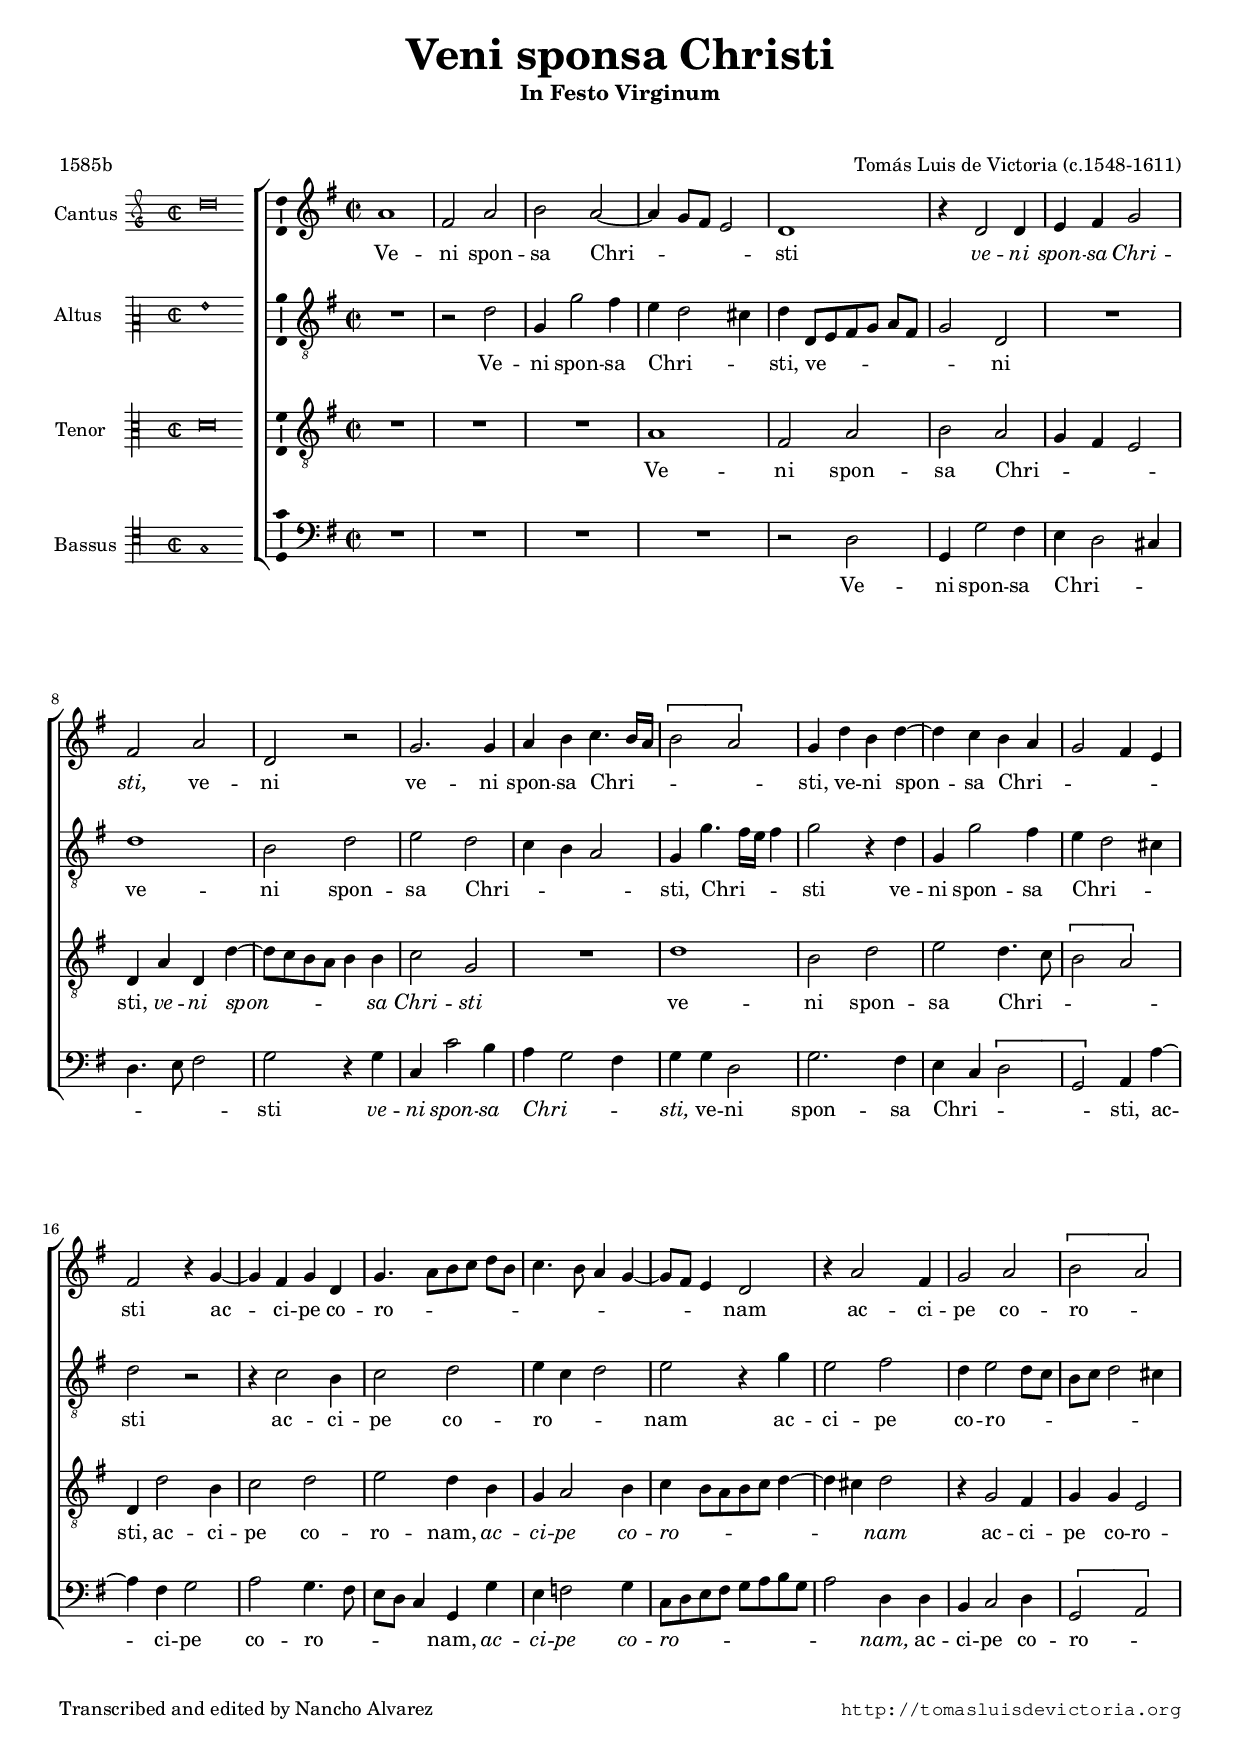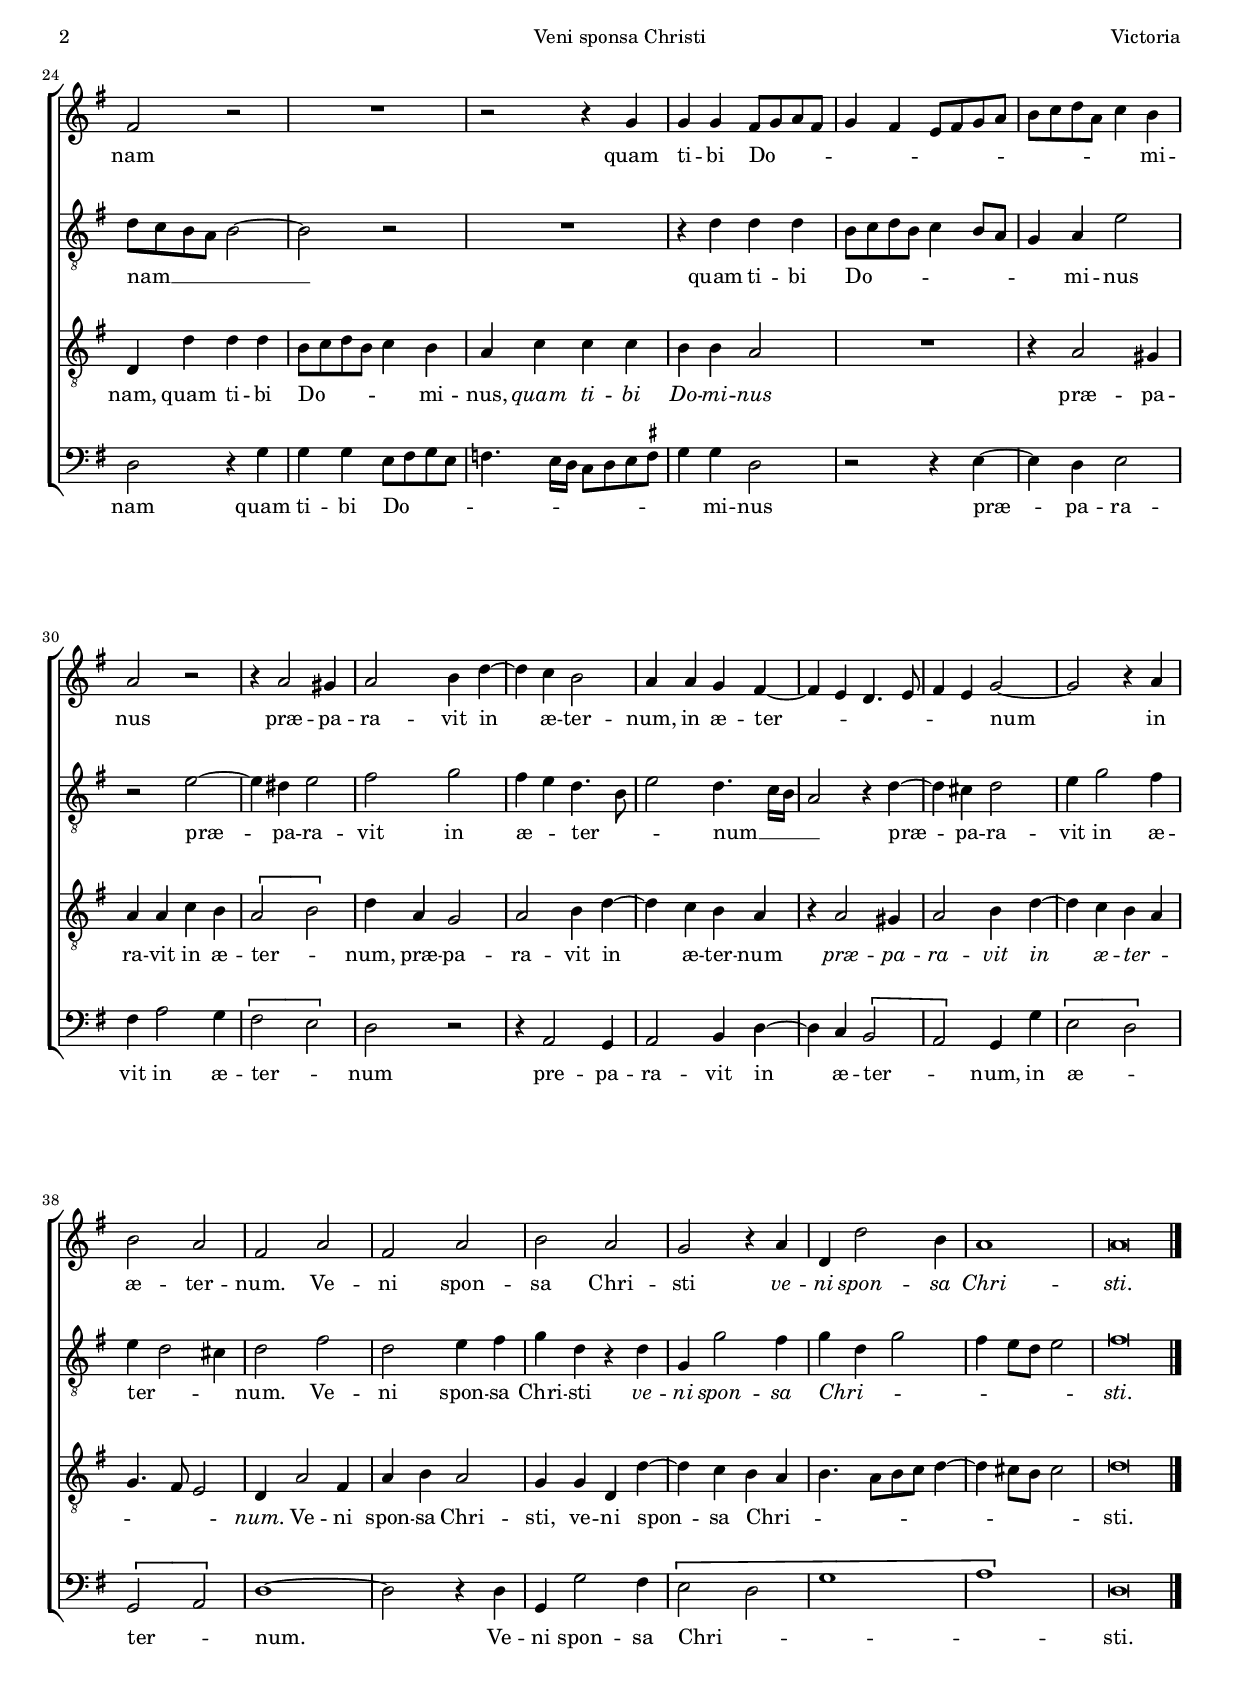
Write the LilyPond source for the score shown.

\version "2.18.0"

#(set-default-paper-size "a4")
#(set-global-staff-size 16.6)
#(ly:set-option 'point-and-click #f)
%mobile -s16 -i3.4

italicas=\override LyricText.font-shape = #'italic
rectas=\override LyricText.font-shape = #'upright
ss=\once \set suggestAccidentals = ##t
incipitwidth = 20
mtempo={\tempo 4 = 100}
mtempob={\tempo 4 = 50}

htitle="Veni sponsa Christi"
hcomposer="Victoria"

\header {
	title=\markup{\fontsize #3 "Veni sponsa Christi"}
	subtitle="In Festo Virginum"
	subsubtitle=\markup{\column{" " " "}}
	composer="Tomás Luis de Victoria (c.1548-1611)"
        pdfauthor=\composer
	%opus="(-)"
	poet=\markup{"1585b"}
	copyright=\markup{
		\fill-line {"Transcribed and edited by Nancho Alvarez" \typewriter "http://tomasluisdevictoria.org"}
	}
%	tagline=""
}


global={\key g \major \time 2/2  \skip 1*45 \bar "|."
}

cantus={
	a'1 |
	fis'2 a' |
	b' a' ~ |
	a'4 g'8 fis' e'2 |
%5
	d'1 |
	r4 d'2 d'4 |
	e' fis' g'2 |
	fis' a' |
	d' r |
%10
	g'2. g'4 |
	a' b' c''4. b'16 a' |
	\[b'2 a'\]
	g'4 d'' b' d'' ~ |
	d'' c'' b' a' |
%15
	g'2 fis'4 e' |
	fis'2 r4 g' ~ |
	g' fis' g' d' |
	g'4. a'8[ b' c''] d''[ b'] |
	c''4. b'8 a'4 g' ~ |
%20
	g'8 fis' e'4 d'2 |
	r4 a'2 fis'4 |
	g'2 a' |
	\[b' a'\]
	fis' r |
%25
	R1*4/4 |
	r2 r4 g' |
	g' g' fis'8 g' a' fis' |
	g'4 fis' e'8 fis' g' a' |
	b' c'' d'' a' c''4 b' |
%30
	a'2 r |
	r4 a'2 gis'4 |
	a'2 b'4 d'' ~ |
	d'' c'' b'2 |
	a'4 a' g' fis' ~ |
%35
	fis' e' d'4. e'8 |
	fis'4 e' g'2 ~ |
	g' r4 a' |
	b'2 a' |
	fis' a' |
%40
	fis' a' |
	b' a' |
	g' r4 a' |
	d' d''2 b'4 |
	a'1 |
%45
	a'\breve*1/2
}

altus={
	R1*4/4 |
	r2 d' |
	g4 g'2 fis'4 |
	e' d'2 cis'4 |
%5
	d' d8[ e fis g] a[ fis] |
	g2 d |
	R1*4/4 |
	d'1 |
	b2 d' |
%10
	e' d' |
	c'4 b a2 |
	g4 g'4. fis'16 e' fis'4 |
	g'2 r4 d' |
	g g'2 fis'4 |
%15
	e' d'2 cis'4 |
	d'2 r |
	r4 c'2 b4 |
	c'2 d' |
	e'4 c' d'2 |
%20
	e' r4 g' |
	e'2 fis' |
	d'4 e'2 d'8 c' |
	b c' d'2 cis'4 |
	d'8 c' b a b2 ~ |
%25
	b r |
	R1*4/4 |
	r4 d' d' d' |
	b8 c' d' b c'4 b8 a |
	g4 a e'2 |
%30
	r e' ~ |
	e'4 dis' e'2 |
	fis' g' |
	fis'4 e' d'4. b8 |
	e'2 d'4. c'16 b |
%35
	a2 r4 d' ~ |
	d' cis' d'2 |
	e'4 g'2 fis'4 |
	e' d'2 cis'4 |
	d'2 fis' |
%40
	d' e'4 fis' |
	g' d' r d' |
	g g'2 fis'4 |
	g' d' g'2 |
	fis'4 e'8 d' e'2 |
%45
	fis'\breve*1/2
}

tenor={
	R1*4/4 |
	R1*4/4 |
	R1*4/4 |
	a1 |
%5
	fis2 a |
	b a |
	g4 fis e2 |
	d4 a d d' ~ |
	d'8 c' b a b4 b |
%10
	c'2 g |
	R1*4/4 |
	d'1 |
	b2 d' |
	e' d'4. c'8 |
%15
	\[b2 a\]
	d4 d'2 b4 |
	c'2 d' |
	e' d'4 b |
	g a2 b4 |
%20
	c'  b8[ a b c'] d'4 ~ |
	d' cis' d'2 |
	r4 g2 fis4 |
	g g e2 |
	d4 d' d' d' |
%25
	b8 c' d' b c'4 b |
	a c' c' c' |
	b b a2 |
	R1*4/4 |
	r4 a2 gis4 |
%30
	a a c' b |
	\[a2 b\]
	d'4 a g2 |
	a b4 d' ~ |
	d' c' b a |
%35
	r a2 gis4 |
	a2 b4 d' ~ |
	d' c' b a |
	g4. fis8 e2 |
	d4 a2 fis4 |
%40
	a b a2 |
	g4 g d d' ~ |
	d' c' b a | % el do y el si parecen ennegrecidas a mano
	b4.  a8[ b c'] d'4 ~ |
	d' cis'8 b cis'2 |
%45
	d'\breve*1/2
}

bassus={
	R1*4/4 |
	R1*4/4 |
	R1*4/4 |
	R1*4/4 |
%5
	r2 d |
	g,4 g2 fis4 |
	e d2 cis4 |
	d4. e8 fis2 |
	g r4 g |
%10
	c c'2 b4 |
	a g2 fis4 |
	g g d2 |
	g2. fis4 |
	e c \[d2 |
%15
	g,\] a,4 a ~ |
	a fis g2 |
	a g4. fis8 |
	e d c4 g, g |
	e f2 g4 |
%20
	c8 d e fis g a b g |
	a2 d4 d |
	b, c2 d4 |
	\[g,2 a,\]
	d r4 g |
%25
	g g e8 fis g e |
	f4. e16 d c8 d e \ss fis |
	g4 g d2 |
	r r4 e ~ |
	e d e2 |
%30
	fis4 a2 g4 |
	\[fis2 e\]
	d r |
	r4 a,2 g,4 |
	a,2 b,4 d ~ |
%35
	d c \[b,2 |
	a,\] g,4 g |
	\[e2 d\]
	\[g, a,\]
	d1 ~ |
%40
	d2 r4 d |
	g, g2 fis4 |
	\[e2 d |
	g1 |
	a\]
%45
	d\breve*1/2
}

textocantus=\lyricmode{
Ve -- ni spon -- sa Chri -- _ _ _ _ sti
\italicas
ve -- ni spon -- sa Chri -- sti,
\rectas
ve -- ni
ve -- ni spon -- sa Chri -- _ _ _ _ sti,
ve -- ni spon -- _ sa Chri -- _ _ _ _ sti
ac -- _ ci -- pe co -- ro -- _ _ _ _ _ _ _ _ _ _ _ _ nam
ac -- ci -- pe co -- ro -- _ nam
quam ti -- bi Do -- _ _ _ _ _ _ _ _ _ _ _ _ _ _ mi -- nus
præ -- pa -- ra -- vit in _ æ -- ter -- num, % prae o pre ?
in æ -- ter -- _ _ _ _ _ _ num _
in æ -- ter -- num.
Ve -- ni spon -- sa Chri -- sti
\italicas
ve -- ni spon -- sa Chri -- sti.
}

textoaltus=\lyricmode{
Ve -- ni spon -- sa Chri -- _ _ sti,
ve -- _ _ _ _ _ _ ni
ve -- ni spon -- sa Chri -- _ _ _ sti,
Chri -- _ _ _ sti
ve -- ni spon -- sa Chri -- _ _ sti
ac -- ci -- pe co -- ro -- _ _ nam
ac -- ci -- pe co -- ro -- _ _ _ _ _ _ nam __ _ _ _ _ _ 
quam ti -- bi Do -- _ _ _ _ _ _ _ mi -- nus
præ -- _ pa -- ra -- vit
in æ -- _ ter -- _ _ num __ _ _ _ 
præ -- _ pa -- ra -- vit
in æ -- ter -- _ _ num.
Ve -- ni spon -- sa Chri -- sti
\italicas
ve -- ni spon -- sa Chri -- _ _ _ _ _ _ sti.

}

textotenor=\lyricmode{
Ve -- ni spon -- sa Chri -- _ _ _ sti,
\italicas
ve -- ni spon -- _ _ _ _ _ sa Chri -- sti
\rectas
ve -- ni spon -- sa Chri -- _ _ _ sti,
ac -- ci -- pe co -- ro -- nam,
\italicas
ac -- ci -- pe co -- ro -- _ _ _ _ _ _ _ nam
\rectas
ac -- ci -- pe co -- ro -- nam,
quam ti -- bi Do -- _ _ _ _ mi -- nus,
\italicas
quam ti -- bi Do -- mi -- nus
\rectas
præ -- pa -- ra -- vit in æ -- ter -- _  num,
præ -- pa -- ra -- vit in _ æ -- ter -- num
\italicas
præ -- pa -- ra -- vit in _ æ -- ter -- _ _ _ _ num.
\rectas
Ve -- ni spon -- sa Chri -- sti, ve -- ni spon -- _ sa Chri -- _ _ _ _ _ _ _ _ _ _ sti.
}

textobassus=\lyricmode{
Ve -- ni spon -- sa Chri -- _ _ _ _ _ sti
\italicas
ve -- ni spon -- sa Chri -- _ _ sti,
\rectas
ve -- ni spon -- sa Chri -- _ _ _ sti,
ac -- _ ci -- pe co -- ro -- _ _ _ _ nam,
\italicas
ac -- ci -- pe co -- ro -- _ _ _ _ _ _ _ _ nam,
\rectas
ac -- ci -- pe co -- ro -- _ nam
quam ti -- bi Do -- _ _ _ _ _ _ _ _ _ _ _ mi -- nus
præ -- _ pa -- ra -- vit in æ -- ter -- _ num
pre -- pa -- ra -- vit in _ æ -- ter -- _ num,
in æ -- _ ter -- _ num. _
Ve -- ni spon -- sa Chri -- _ _ _ sti.

}


incipitcantus=\markup{
	\score{
		{ 
		\set Staff.instrumentName="Cantus "
		\override NoteHead.style = #'neomensural
		\override Staff.TimeSignature.style = #'neomensural
		\cadenzaOn 
		\clef "petrucci-g"
		\key c \major
		\time 2/2
                d''\breve
		} 

	\layout { line-width=\incipitwidth indent = 0 }
	}
}

incipitaltus=\markup{
	\score{
		{ 
		\set Staff.instrumentName="Altus    "
		\override NoteHead.style = #'neomensural 
		\override Staff.TimeSignature.style = #'neomensural
		\cadenzaOn 
		\clef "petrucci-c2"
		\key c \major
		\time 2/2
                g'1
		} 
	\layout { line-width=\incipitwidth indent = 0 }
	}
}


incipittenor=\markup{
	\score{
		{ 
		\set Staff.instrumentName="Tenor   "
		\override NoteHead.style = #'neomensural 
		\override Staff.TimeSignature.style = #'neomensural
		\cadenzaOn 
		\clef "petrucci-c3"
		\key c \major
		\time 2/2
                d'\breve
		} 
	\layout { line-width=\incipitwidth indent=0 }
	}
}

incipitbassus=\markup{
	\score{
		{ 
		\set Staff.instrumentName="Bassus "
		\override NoteHead.style = #'neomensural
		\override Staff.TimeSignature.style = #'neomensural
		\cadenzaOn 
		\clef "petrucci-c4"
		\key c \major
		\time 2/2
                g1
		} 
	\layout { line-width=\incipitwidth indent = 0 }
	}
}

%\layout {
%       \context {\Voice
%               \remove Ligature_bracket_engraver
%               \consists Mensural_ligature_engraver
%       }
%       line-width=\incipitwidth
%       indent = 0
%}

\score {\transpose c' c'{
\new ChoirStaff<<

	\new Staff <<\global
	\new Voice="v1" {
		\set Staff.instrumentName=\incipitcantus
		\clef "treble"
		\cantus }
	\new Lyrics \lyricsto "v1" {\textocantus }
	>>

	\new Staff <<\global
	\new Voice="v2" {
		\set Staff.instrumentName=\incipitaltus
		\clef "G_8"
		\altus }
	\new Lyrics \lyricsto "v2" {\textoaltus }
	>>
	
	\new Staff <<\global
	\new Voice="v3" {
		\set Staff.instrumentName=\incipittenor
		\clef "G_8"
		\tenor }
	\new Lyrics \lyricsto "v3" {\textotenor }
	>>

	\new Staff <<\global
	\new Voice="v4" {
		\set Staff.instrumentName=\incipitbassus
		\clef "bass"
		\bassus }
	\new Lyrics \lyricsto "v4" {\textobassus }
	>>
	
>>

	} % transpose

\layout{ 
	\context {\Lyrics 
		\override VerticalAxisGroup.staff-affinity = #UP
		\override VerticalAxisGroup.nonstaff-relatedstaff-spacing =
			#'((basic-distance . 0) (minimum-distance . 0) (padding . 1))
		%\override LyricText.font-size = #1.2
		\override LyricHyphen.minimum-distance = #0.5
	}
	\context {\Score 
		tempoHideNote = ##t
		\override BarNumber.padding = #2 
	}
	\context {\Voice 
		melismaBusyProperties = #'()
		%autoBeaming = ##f
	}
	\context {\Staff 
                %\RemoveEmptyStaves
                %\override VerticalAxisGroup.remove-first = ##t
		\override VerticalAxisGroup.staff-staff-spacing =
			#'((basic-distance . 11) (minimum-distance . 0) (padding . 1))
		\consists Ambitus_engraver 
		\override LigatureBracket.padding = #1
	}
}

%\midi { \mtempo }

}


\paper{
	evenHeaderMarkup=\markup  \fill-line { \fromproperty #'page:page-number-string \htitle \hcomposer }
	oddHeaderMarkup= \markup  \fill-line { \on-the-fly #not-first-page \hcomposer \on-the-fly #not-first-page \htitle \on-the-fly #not-first-page \fromproperty #'page:page-number-string }
	%system-count=7
	%page-count = 2
	ragged-last-bottom = ##f
	indent=3.5\cm
	system-system-spacing =
	#'((basic-distance . 20) (minimum-distance . 0) (padding . 5))
	top-system-spacing = % header
	#'((basic-distance . 8) (minimum-distance . 0) (padding . 0))
	last-bottom-spacing = % footer
	#'((basic-distance . 12) (minimum-distance . 0) (padding . 0))

}
